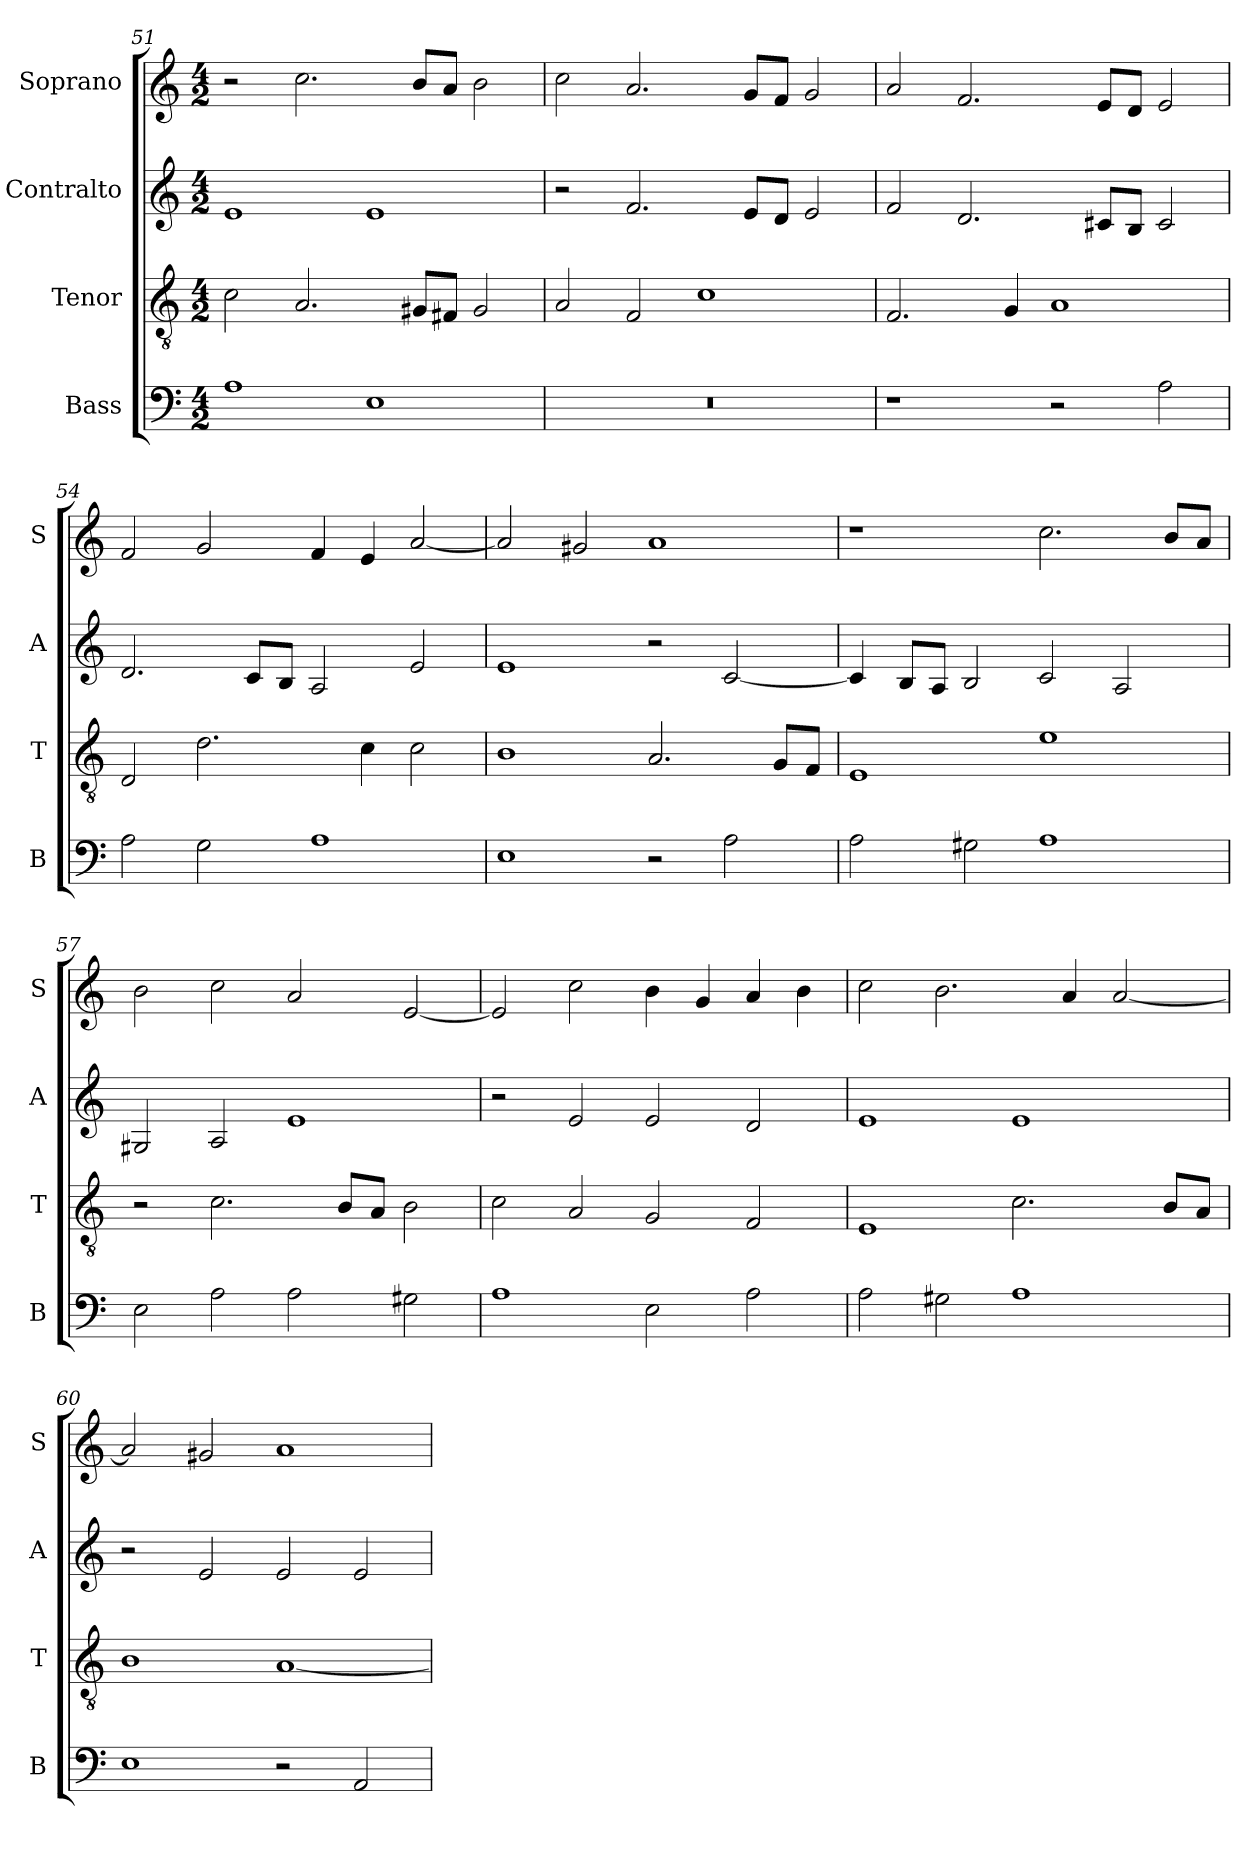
**kern	**kern	**kern	**kern
*part4	*part3	*part2	*part1
*staff4	*staff3	*staff2	*staff1
*I"Bass	*I"Tenor	*I"Contralto	*I"Soprano
*I'B	*I'T	*I'A	*I'S
*clefF4	*clefGv2	*clefG2	*clefG2
*k[]	*k[]	*k[]	*k[]
*A:aeo	*A:aeo	*A:aeo	*A:aeo
*M4/2	*M4/2	*M4/2	*M4/2
=51	=51	=51	=51
1A	2c	1e	2r
.	2.A	.	2.cc
1E	.	1e	.
.	8G#X/L	.	8b/L
.	8F#X/J	.	8a/J
.	2G#	.	2b
=52	=52	=52	=52
0r	2A	2r	2cc
.	2F	2.f	2.a
.	1c	.	.
.	.	8e/L	8g/L
.	.	8d/J	8f/J
.	.	2e	2g
=53	=53	=53	=53
1r	2.F	2f	2a
.	.	2.d	2.f
.	4G	.	.
2r	1A	.	.
.	.	8c#X/L	8e/L
.	.	8B/J	8d/J
2A	.	2c#	2e
=54	=54	=54	=54
2A	2D	2.d	2f
2G	2.d	.	2g
.	.	8c/L	.
.	.	8B/J	.
1A	.	2A	4f
.	4c	.	4e
.	2c	2e	[2a
=55	=55	=55	=55
1E	1B	1e	2a]
.	.	.	2g#X
2r	2.A	2r	1a
2A	.	[2c	.
.	8G/L	.	.
.	8F/J	.	.
=56	=56	=56	=56
2A	1E	4c]	1r
.	.	8B/L	.
.	.	8A/J	.
2G#X	.	2B	.
1A	1e	2c	2.cc
.	.	2A	.
.	.	.	8b/L
.	.	.	8a/J
=57	=57	=57	=57
2E	2r	2G#X	2b
2A	2.c	2A	2cc
2A	.	1e	2a
.	8B/L	.	.
.	8A/J	.	.
2G#X	2B	.	[2e
=58	=58	=58	=58
1A	2c	2r	2e]
.	2A	2e	2cc
2E	2G	2e	4b
.	.	.	4g
2A	2F	2d	4a
.	.	.	4b
=59	=59	=59	=59
2A	1E	1e	2cc
2G#X	.	.	2.b
1A	2.c	1e	.
.	.	.	4a
.	.	.	[2a
.	8B/L	.	.
.	8A/J	.	.
=60	=60	=60	=60
1E	1B	2r	2a]
.	.	2e	2g#X
2r	[1A	2e	1a
2AA	.	2e	.
=	=	=	=
*-	*-	*-	*-
